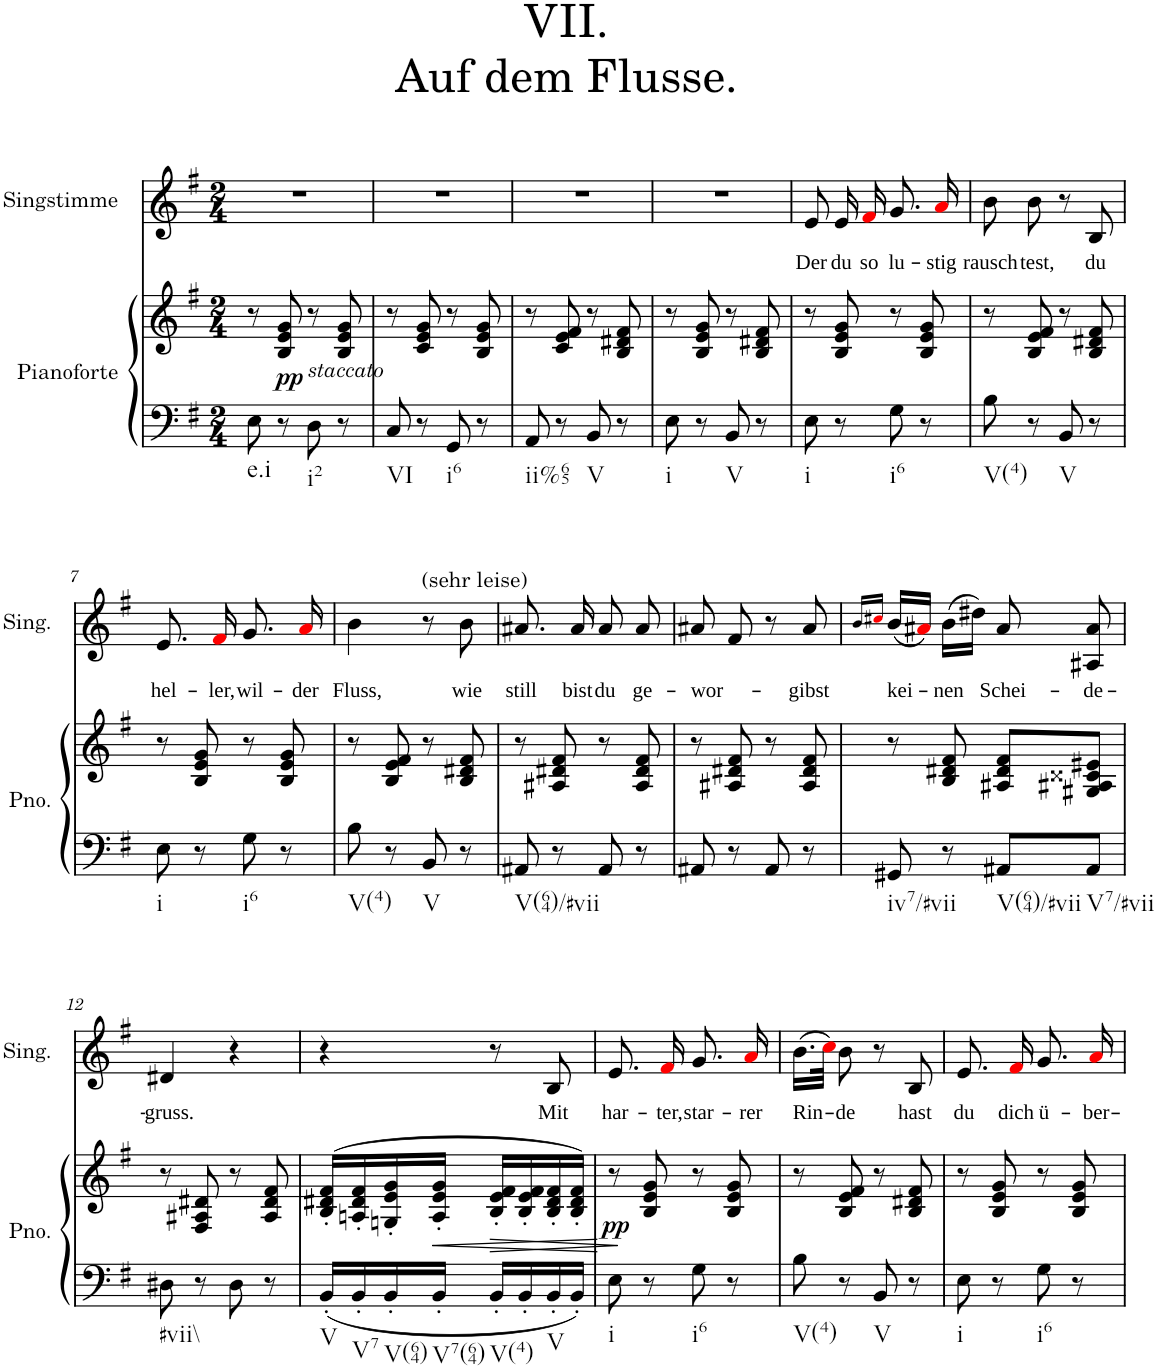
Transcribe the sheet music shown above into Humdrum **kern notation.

**kern	**kern	**dynam	**kern	**text
*part2	*part2	*part2	*part1	*part1
*staff3	*staff2	*staff2/3	*staff1	*staff1
*I"Pianoforte	*	*	*I"Singstimme	*
*I'Pno.	*	*	*I'Sing.	*
*clefF4	*clefG2	*	*clefG2	*
*k[f#]	*k[f#]	*	*k[f#]	*
*M2/4	*M2/4	*	*M2/4	*
=1	=1	=1	=1	=1
!LO:TX:b:t=e.i	!	!	!	!
8E\	8r	.	2r	.
!	!LO:TX:b:i:t=staccato	!	!	!
!	!	!LO:DY:b	!	!
8r	8B/ 8e/ 8g/	pp	.	.
!LO:TX:b:t=i2	!	!	!	!
8D\	8r	.	.	.
8r	8B/ 8e/ 8g/	.	.	.
=2	=2	=2	=2	=2
!LO:TX:b:t=VI	!	!	!	!
8C/	8r	.	2r	.
8r	8c/ 8e/ 8g/	.	.	.
!LO:TX:b:t=i6	!	!	!	!
8GG/	8r	.	.	.
8r	8B/ 8e/ 8g/	.	.	.
=3	=3	=3	=3	=3
!LO:TX:b:t=ii%65	!	!	!	!
8AA/	8r	.	2r	.
8r	8c/ 8e/ 8f#/	.	.	.
!LO:TX:b:t=V	!	!	!	!
8BB/	8r	.	.	.
8r	8B/ 8d#X/ 8f#/	.	.	.
=4	=4	=4	=4	=4
!LO:TX:b:t=i	!	!	!	!
8E\	8r	.	2r	.
8r	8B/ 8e/ 8g/	.	.	.
!LO:TX:b:t=V	!	!	!	!
8BB/	8r	.	.	.
8r	8B/ 8d#X/ 8f#/	.	.	.
=5	=5	=5	=5	=5
!LO:TX:b:t=i	!	!	!	!
!	!	!	!	!LO:LY:b
8E\	8r	.	8e/	Der
!	!	!	!	!LO:LY:b
8r	8B/ 8e/ 8g/	.	16e/	du
!	!	!	!	!LO:LY:b
.	.	.	16f#i/	so
!LO:TX:b:t=i6	!	!	!	!
!	!	!	!	!LO:LY:b
8G\	8r	.	8.g/	lu-
8r	8B/ 8e/ 8g/	.	.	.
!	!	!	!	!LO:LY:b
.	.	.	16ai/	-stig
=6	=6	=6	=6	=6
!LO:TX:b:t=V(4)	!	!	!	!
!	!	!	!	!LO:LY:b
8B\	8r	.	8b\	rausch-
!	!	!	!	!LO:LY:b
8r	8B/ 8e/ 8f#/	.	8b\	-test,
!LO:TX:b:t=V	!	!	!	!
8BB/	8r	.	8r	.
!	!	!	!	!LO:LY:b
8r	8B/ 8d#X/ 8f#/	.	8B/	du
!!LO:LB:g=z
=7	=7	=7	=7	=7
!LO:TX:b:t=i	!	!	!	!
!	!	!	!	!LO:LY:b
8E\	8r	.	8.e/	hel-
8r	8B/ 8e/ 8g/	.	.	.
!	!	!	!	!LO:LY:b
.	.	.	16f#i/	-ler,
!LO:TX:b:t=i6	!	!	!	!
!	!	!	!	!LO:LY:b
8G\	8r	.	8.g/	wil-
8r	8B/ 8e/ 8g/	.	.	.
!	!	!	!	!LO:LY:b
.	.	.	16ai/	-der
=8	=8	=8	=8	=8
!LO:TX:b:t=V(4)	!	!	!	!
!	!	!	!	!LO:LY:b
8B\	8r	.	4b\	Fluss,
8r	8B/ 8e/ 8f#/	.	.	.
!	!	!	!LO:TX:a:t=(sehr leise)	!
!LO:TX:b:t=V	!	!	!	!
8BB/	8r	.	8r	.
!	!	!	!	!LO:LY:b
8r	8B/ 8d#X/ 8f#/	.	8b\	wie
=9	=9	=9	=9	=9
!LO:TX:b:t=V(64)/#vii	!	!	!	!
!	!	!	!	!LO:LY:b
8AA#X/	8r	.	8.a#X/	still
8r	8A#X/ 8d#X/ 8f#/	.	.	.
!	!	!	!	!LO:LY:b
.	.	.	16a#/	bist
!	!	!	!	!LO:LY:b
8AA#/	8r	.	8a#/	du
!	!	!	!	!LO:LY:b
8r	8A#/ 8d#/ 8f#/	.	8a#/	ge-
=10	=10	=10	=10	=10
!	!	!	!	!LO:LY:b
8AA#X/	8r	.	8a#X/	-wor-
8r	8A#X/ 8d#X/ 8f#/	.	8f#/	.
8AA#/	8r	.	8r	.
!	!	!	!	!LO:LY:b
8r	8A#/ 8d#/ 8f#/	.	8a#/	gibst
=11	=11	=11	=11	=11
.	.	.	16qb/LL	.
.	.	.	16qcc#Xi/JJ	.
!LO:TX:b:t=iv7/#vii	!	!	!	!
!	!	!	!	!LO:LY:b
8GG#X/	8r	.	(16b/LL	kei-
.	.	.	16a#Xi/JJ)	.
!	!	!	!	!LO:LY:b
8r	8B/ 8d#X/ 8f#/	.	(16b\LL	-nen
.	.	.	16dd#X\JJ)	.
!LO:TX:b:t=V(64)/#vii	!	!	!	!
!	!	!	!	!LO:LY:b
8AA#X/L	8A#X/ 8d#/ 8f#/L	.	8a#/	Schei-
!LO:TX:b:t=V7/#vii	!	!	!	!
!	!	!	!	!LO:LY:b
8AA#/J	8G#X/ 8A#X/ 8c##X/ 8e#X/J	.	8A#X/ 8a#/	-de-
!!LO:LB:g=z
=12	=12	=12	=12	=12
!LO:TX:b:t=#vii\\	!	!	!	!
!	!	!	!	!LO:LY:b
8D#X\	8r	.	4d#X/	-gruss.
8r	8F#/ 8A#X/ 8d#X/	.	.	.
8D#\	8r	.	4r	.
8r	8A#/ 8d#/ 8f#/	.	.	.
=13	=13	=13	=13	=13
!LO:TX:b:t=V	!	!	!	!
16BB'/LL	(>16B/' 16d#X/' 16f#/'LL	.	4r	.
!LO:TX:b:t=V7	!	!	!	!
16BB'/	16An/' 16d#/' 16f#/'	.	.	.
!LO:TX:b:t=V(64)	!	!	!	!
16BB'/	16Gn/' 16e/' 16g/'	.	.	.
!LO:TX:b:t=V7(64)	!	!	!	!
!	!	!LO:HP:b	!	!
16BB'/JJ	16A/' 16e/' 16g/'JJ	<	.	.
!LO:TX:b:t=V(4)	!	!	!	!
!	!	!LO:HP:n=1:b	!	!
16BB'/LL	16B/' 16e/' 16f#/'LL	[ >	8r	.
16BB'/	16B/' 16e/' 16f#/'	]	.	.
!LO:TX:b:t=V	!	!	!	!
!	!	!	!	!LO:LY:b
16BB'/	16B/' 16d#/' 16f#/'	.	8B/	Mit
16BB'/JJ	16B/' 16d#/' 16f#/'JJ)	.	.	.
=14	=14	=14	=14	=14
!LO:TX:b:t=i	!	!	!	!
!	!	!LO:DY:b	!	!LO:LY:b
8E\	8r	pp	8.e/	har-
8r	8B/ 8e/ 8g/	.	.	.
!	!	!	!	!LO:LY:b
.	.	.	16f#i/	-ter,
!LO:TX:b:t=i6	!	!	!	!
!	!	!	!	!LO:LY:b
8G\	8r	.	8.g/	star-
8r	8B/ 8e/ 8g/	.	.	.
!	!	!	!	!LO:LY:b
.	.	.	16ai/	-rer
=15	=15	=15	=15	=15
!LO:TX:b:t=V(4)	!	!	!	!
!	!	!	!	!LO:LY:b
8B\	8r	.	(16.b\LL	Rin-
.	.	.	32cci\JJk)	.
!	!	!	!	!LO:LY:b
8r	8B/ 8e/ 8f#/	.	8b\	-de
!LO:TX:b:t=V	!	!	!	!
8BB/	8r	.	8r	.
!	!	!	!	!LO:LY:b
8r	8B/ 8d#X/ 8f#/	.	8B/	hast
=16	=16	=16	=16	=16
!LO:TX:b:t=i	!	!	!	!
!	!	!	!	!LO:LY:b
8E\	8r	.	8.e/	du
8r	8B/ 8e/ 8g/	.	.	.
!	!	!	!	!LO:LY:b
.	.	.	16f#i/	dich
!LO:TX:b:t=i6	!	!	!	!
!	!	!	!	!LO:LY:b
8G\	8r	.	8.g/	ü-
8r	8B/ 8e/ 8g/	.	.	.
!	!	!	!	!LO:LY:b
.	.	.	16ai/	-ber-
=	=	=	=	=
*-	*-	*-	*-	*-
